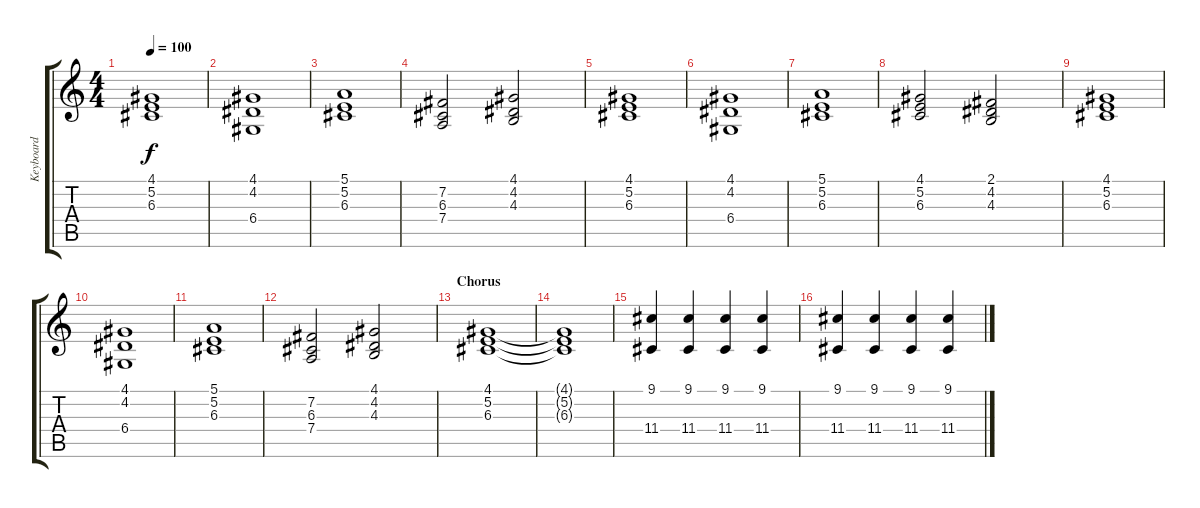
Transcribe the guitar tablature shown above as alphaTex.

\track ("Keyboard" "Keyboard") {instrument stringensemble1}
\staff {score tabs}
\tuning (E4 B3 G3 D3 A2 E2) {hide}
\ts (4 4)
\tempo 100
\clef g2
\ks c
(4.1 5.2 6.3).1{dy f} |
(4.1 4.2 6.4).1 |
(5.1 5.2 6.3).1 |
(7.2 6.3 7.4).2 (4.1 4.2 4.3).2 |
(4.1 5.2 6.3).1 |
(4.1 4.2 6.4).1 |
(5.1 5.2 6.3).1 |
(4.1 5.2 6.3).2 (2.1 4.2 4.3).2 |
(4.1 5.2 6.3).1 |
(4.1 4.2 6.4).1 |
(5.1 5.2 6.3).1 |
(7.2 6.3 7.4).2 (4.1 4.2 4.3).2 |
\section ("" "Chorus")
(4.1 5.2 6.3).1 |
(4.1{t} 5.2{t} 6.3{t}).1 |
(9.1 11.4).4 (9.1 11.4).4 (9.1 11.4).4 (9.1 11.4).4 |
(9.1 11.4).4 (9.1 11.4).4 (9.1 11.4).4 (9.1 11.4).4
